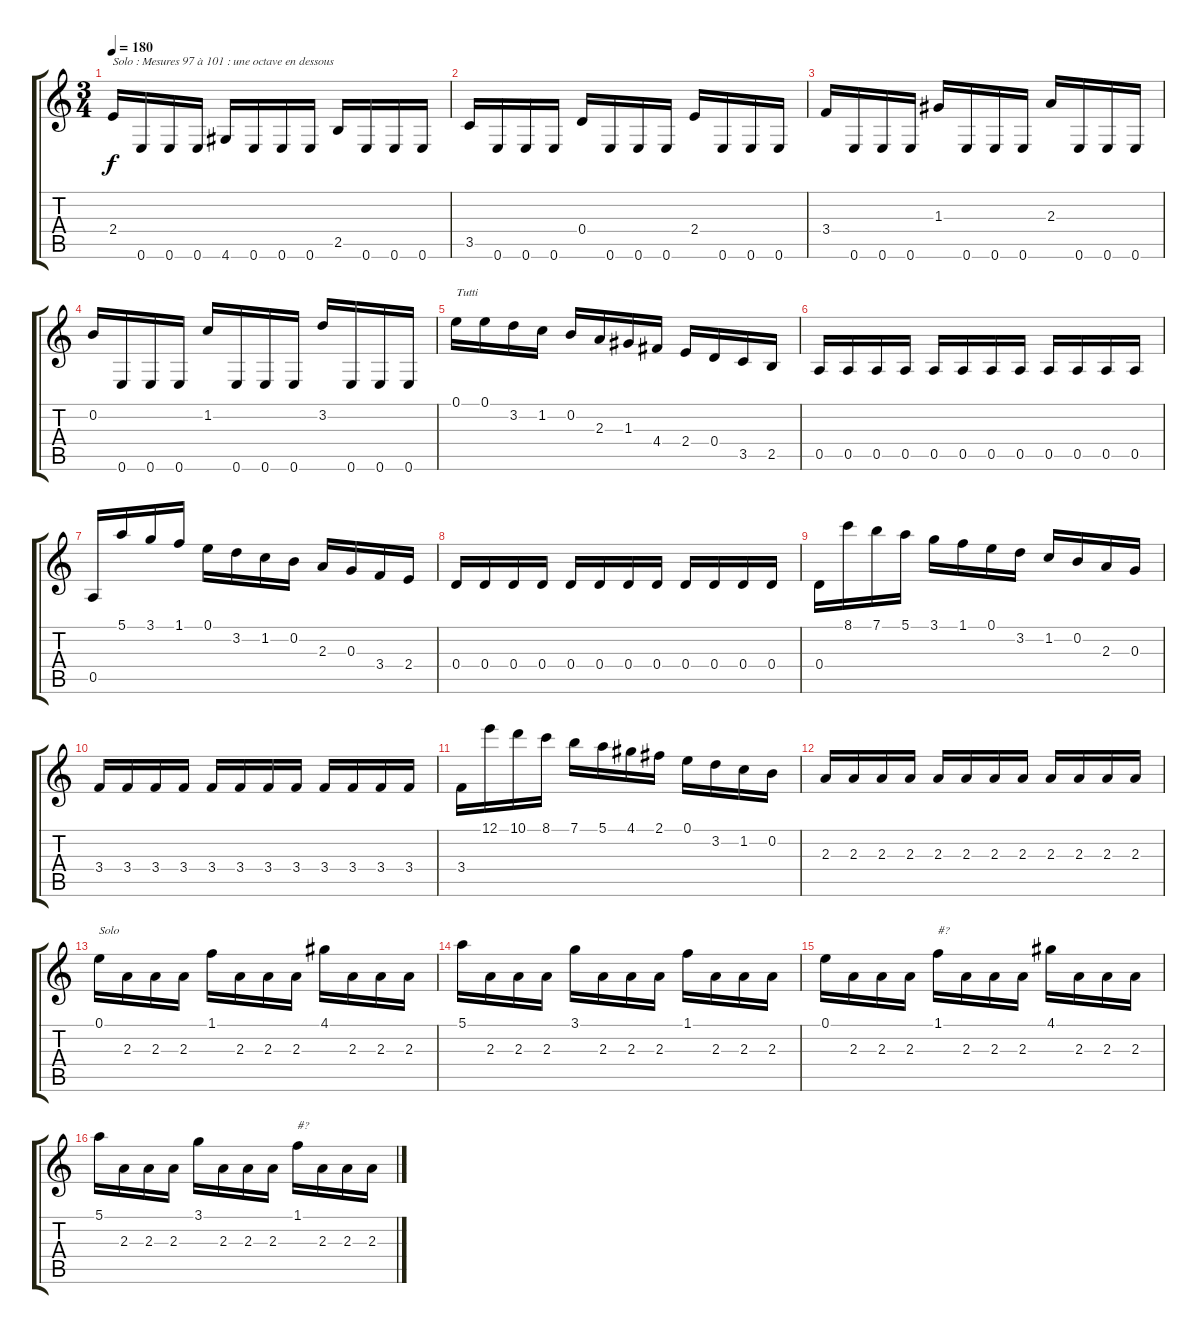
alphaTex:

\track "" {instrument acousticguitarnylon}
\staff {score tabs}
\tuning (E4 B3 G3 D3 A2 E2) {hide}
\ts (3 4)
\tempo 180
\clef g2
\ks c
2.4.16{txt "Solo : Mesures 97 à 101 : une octave en dessous" dy f} 0.6.16 0.6.16 0.6.16 4.6.16 0.6.16 0.6.16 0.6.16 2.5.16 0.6.16 0.6.16 0.6.16 |
3.5.16 0.6.16 0.6.16 0.6.16 0.4.16 0.6.16 0.6.16 0.6.16 2.4.16 0.6.16 0.6.16 0.6.16 |
3.4.16 0.6.16 0.6.16 0.6.16 1.3.16 0.6.16 0.6.16 0.6.16 2.3.16 0.6.16 0.6.16 0.6.16 |
0.2.16 0.6.16 0.6.16 0.6.16 1.2.16 0.6.16 0.6.16 0.6.16 3.2.16 0.6.16 0.6.16 0.6.16 |
0.1.16{txt "Tutti"} 0.1.16 3.2.16 1.2.16 0.2.16 2.3.16 1.3.16 4.4.16 2.4.16 0.4.16 3.5.16 2.5.16 |
0.5.16 0.5.16 0.5.16 0.5.16 0.5.16 0.5.16 0.5.16 0.5.16 0.5.16 0.5.16 0.5.16 0.5.16 |
0.5.16 5.1.16 3.1.16 1.1.16 0.1.16 3.2.16 1.2.16 0.2.16 2.3.16 0.3.16 3.4.16 2.4.16 |
0.4.16 0.4.16 0.4.16 0.4.16 0.4.16 0.4.16 0.4.16 0.4.16 0.4.16 0.4.16 0.4.16 0.4.16 |
0.4.16 8.1.16 7.1.16 5.1.16 3.1.16 1.1.16 0.1.16 3.2.16 1.2.16 0.2.16 2.3.16 0.3.16 |
3.4.16 3.4.16 3.4.16 3.4.16 3.4.16 3.4.16 3.4.16 3.4.16 3.4.16 3.4.16 3.4.16 3.4.16 |
3.4.16 12.1.16 10.1.16 8.1.16 7.1.16 5.1.16 4.1.16 2.1.16 0.1.16 3.2.16 1.2.16 0.2.16 |
2.3.16 2.3.16 2.3.16 2.3.16 2.3.16 2.3.16 2.3.16 2.3.16 2.3.16 2.3.16 2.3.16 2.3.16 |
0.1.16{txt "Solo"} 2.3.16 2.3.16 2.3.16 1.1.16 2.3.16 2.3.16 2.3.16 4.1.16 2.3.16 2.3.16 2.3.16 |
5.1.16 2.3.16 2.3.16 2.3.16 3.1.16 2.3.16 2.3.16 2.3.16 1.1.16 2.3.16 2.3.16 2.3.16 |
0.1.16 2.3.16 2.3.16 2.3.16 1.1.16{txt "#?"} 2.3.16 2.3.16 2.3.16 4.1.16 2.3.16 2.3.16 2.3.16 |
5.1.16 2.3.16 2.3.16 2.3.16 3.1.16 2.3.16 2.3.16 2.3.16 1.1.16{txt "#?"} 2.3.16 2.3.16 2.3.16
